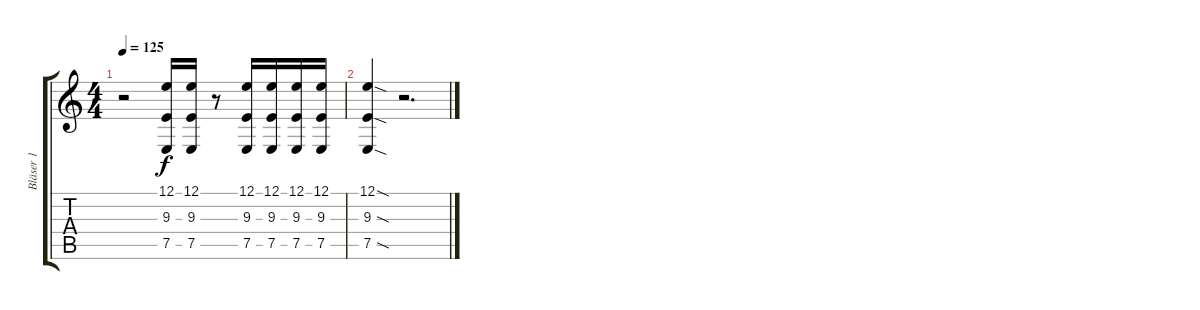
\track ("Bläser 1" "Bläser 1") {instrument trumpet}
\staff {score tabs}
\tuning (E4 B3 G3 D3 A2 E2) {hide}
\ts (4 4)
\tempo 125
\clef g2
\ks c
r.2{dy f} (12.1 9.3 7.5).16 (12.1 9.3 7.5).16 r.8 (12.1 9.3 7.5).16 (12.1 9.3 7.5).16 (12.1 9.3 7.5).16 (12.1 9.3 7.5).16 |
(12.1{sod} 9.3{sod} 7.5{sod}).4 r.2{d}
